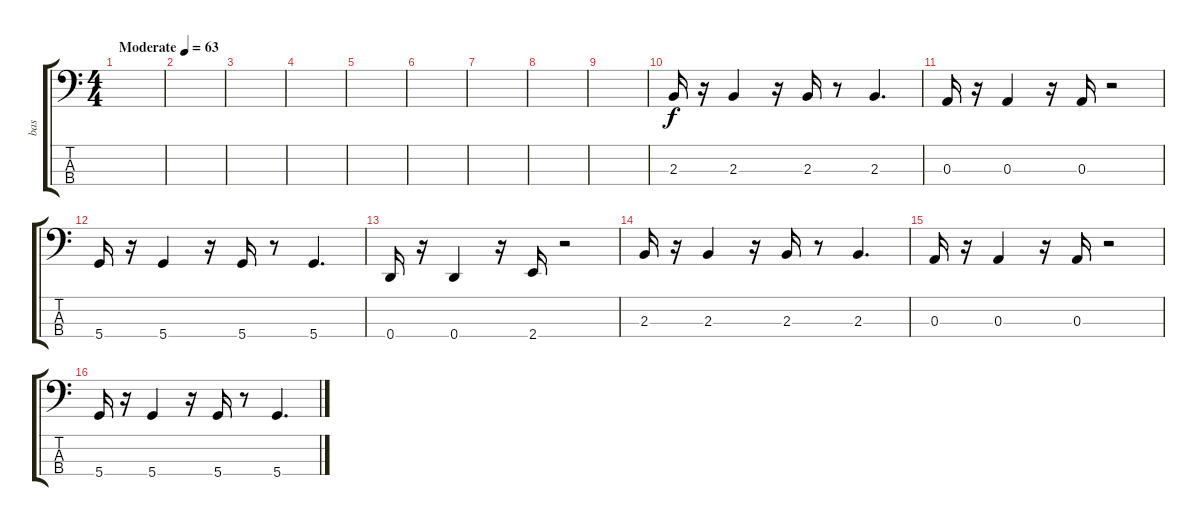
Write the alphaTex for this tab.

\track ("bas" "bas") {instrument electricbassfinger}
\staff {score tabs}
\tuning (G2 D2 A1 D1) {hide}
\ts (4 4)
\tempo (63 "Moderate")
\clef f4
\ks c
|
|
|
|
|
|
|
|
|
2.3.16 r.16 2.3.4 r.16 2.3.16 r.8 2.3.4{d} |
0.3.16 r.16 0.3.4 r.16 0.3.16 r.2 |
5.4.16 r.16 5.4.4 r.16 5.4.16 r.8 5.4.4{d} |
0.4.16 r.16 0.4.4 r.16 2.4.16 r.2 |
2.3.16 r.16 2.3.4 r.16 2.3.16 r.8 2.3.4{d} |
0.3.16 r.16 0.3.4 r.16 0.3.16 r.2 |
5.4.16 r.16 5.4.4 r.16 5.4.16 r.8 5.4.4{d}
